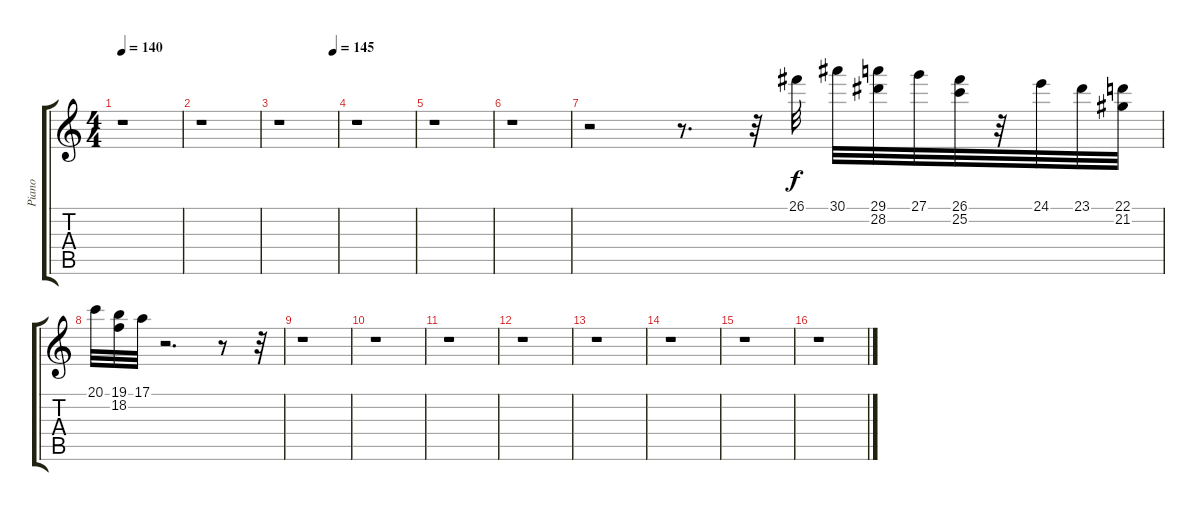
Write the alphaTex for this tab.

\track ("Piano" "Piano") {instrument acousticgrandpiano}
\staff {score tabs}
\tuning (E4 B3 G3 D3 A2 E2) {hide}
\ts (4 4)
\tempo 140
\clef g2
\ks c
r.1{dy f instrument acousticgrandpiano} |
r.1 |
\tempo (145 0.9375)
r.1 |
r.1 |
r.1 |
r.1 |
r.2 r.8{d} r.32 26.1.32 30.1.32 (29.1 28.2).32 27.1.32 (26.1 25.2).32 r.32 24.1.32 23.1.32 (22.1 21.2).32 |
20.1.32 (19.1 18.2).32 17.1.32 r.2{d} r.8 r.32 |
r.1 |
r.1 |
r.1 |
r.1 |
r.1 |
r.1 |
r.1 |
r.1
